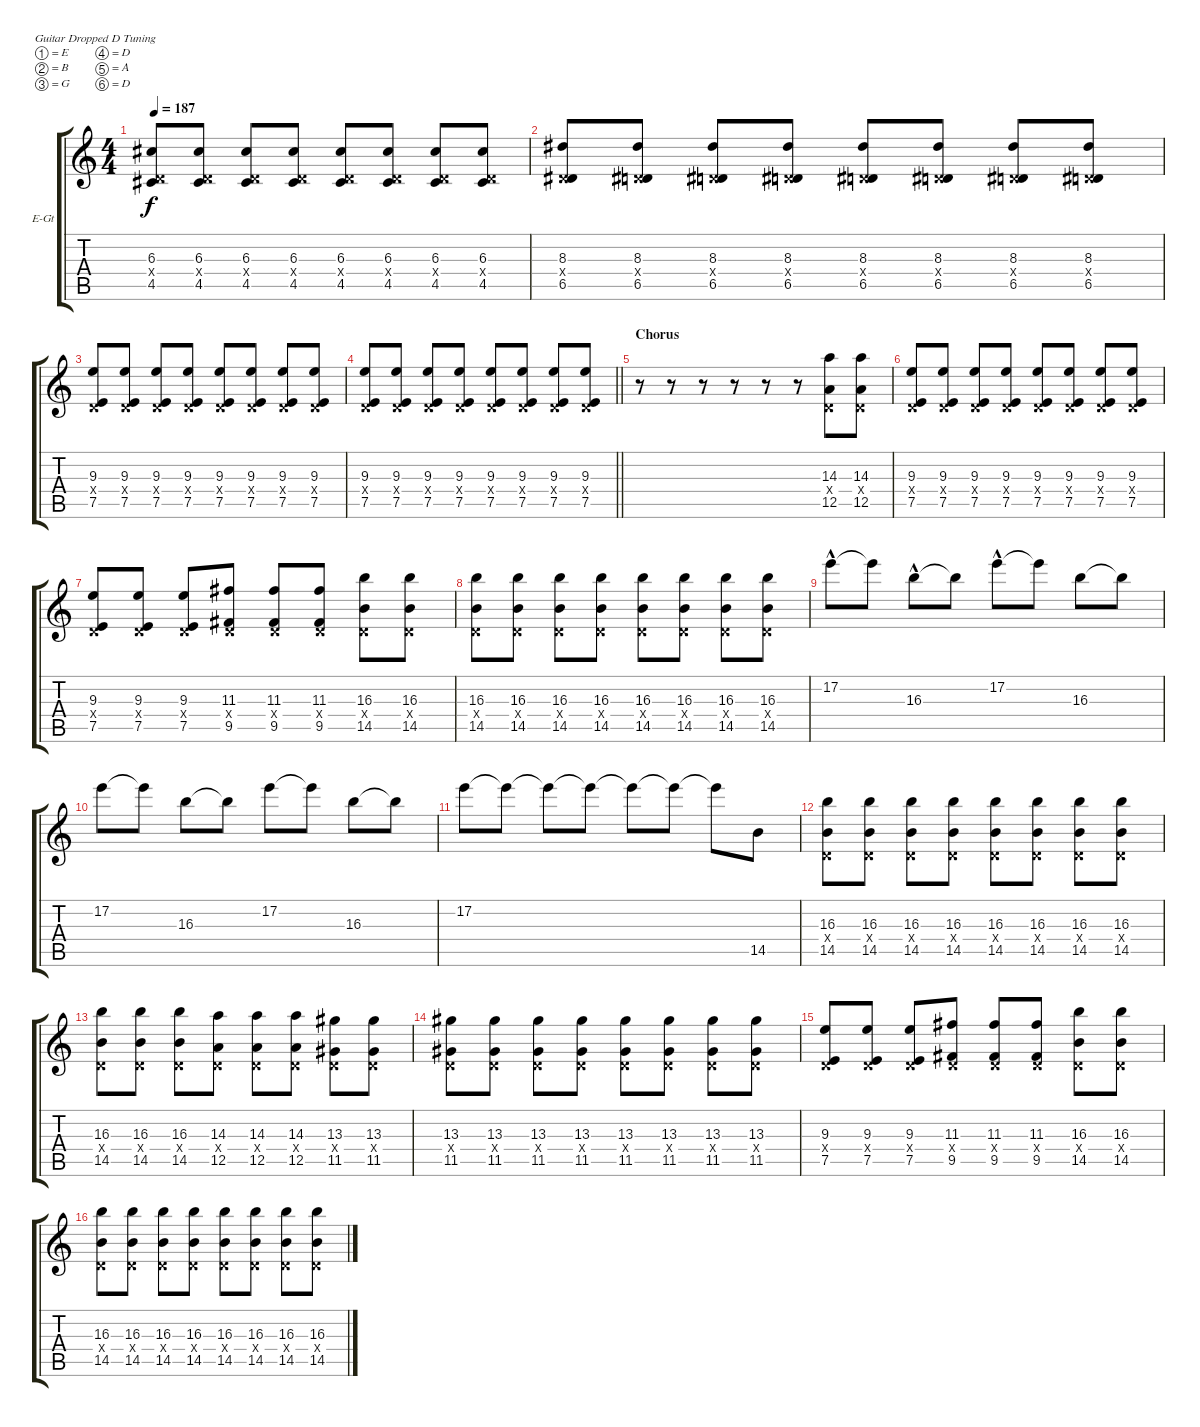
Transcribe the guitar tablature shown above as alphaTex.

\bracketExtendMode groupsimilarinstruments
\firstSystemTrackNameOrientation horizontal
\otherSystemsTrackNameOrientation horizontal
\track ("Jack Barakat" "E-Gt") {instrument overdrivenguitar}
\staff {score tabs}
\tuning (E4 B3 G3 D3 A2 D2)
\ts (4 4)
\tempo 187
\clef g2
\ks c
(6.3 0.4{x} 4.5).8{dy f} (6.3 0.4{x} 4.5).8 (6.3 0.4{x} 4.5).8 (6.3 0.4{x} 4.5).8 (6.3 0.4{x} 4.5).8 (6.3 0.4{x} 4.5).8 (6.3 0.4{x} 4.5).8 (6.3 0.4{x} 4.5).8 |
(8.3 0.4{x} 6.5).8 (8.3 0.4{x} 6.5).8 (8.3 0.4{x} 6.5).8 (8.3 0.4{x} 6.5).8 (8.3 0.4{x} 6.5).8 (8.3 0.4{x} 6.5).8 (8.3 0.4{x} 6.5).8 (8.3 0.4{x} 6.5).8 |
(9.3 0.4{x} 7.5).8 (9.3 0.4{x} 7.5).8 (9.3 0.4{x} 7.5).8 (9.3 0.4{x} 7.5).8 (9.3 0.4{x} 7.5).8 (9.3 0.4{x} 7.5).8 (9.3 0.4{x} 7.5).8 (9.3 0.4{x} 7.5).8 |
\barLineRight lightlight
(9.3 0.4{x} 7.5).8 (9.3 0.4{x} 7.5).8 (9.3 0.4{x} 7.5).8 (9.3 0.4{x} 7.5).8 (9.3 0.4{x} 7.5).8 (9.3 0.4{x} 7.5).8 (9.3 0.4{x} 7.5).8 (9.3 0.4{x} 7.5).8 |
\section ("" "Chorus")
r.8 r.8 r.8 r.8 r.8 r.8 (14.3 0.4{x} 12.5).8 (14.3 0.4{x} 12.5).8 |
(9.3 0.4{x} 7.5).8 (9.3 0.4{x} 7.5).8 (9.3 0.4{x} 7.5).8 (9.3 0.4{x} 7.5).8 (9.3 0.4{x} 7.5).8 (9.3 0.4{x} 7.5).8 (9.3 0.4{x} 7.5).8 (9.3 0.4{x} 7.5).8 |
(9.3 0.4{x} 7.5).8 (9.3 0.4{x} 7.5).8 (9.3 0.4{x} 7.5).8 (11.3 0.4{x} 9.5).8 (11.3 0.4{x} 9.5).8 (11.3 0.4{x} 9.5).8 (16.3 0.4{x} 14.5).8 (16.3 0.4{x} 14.5).8 |
(16.3 0.4{x} 14.5).8 (16.3 0.4{x} 14.5).8 (16.3 0.4{x} 14.5).8 (16.3 0.4{x} 14.5).8 (16.3 0.4{x} 14.5).8 (16.3 0.4{x} 14.5).8 (16.3 0.4{x} 14.5).8 (16.3 0.4{x} 14.5).8 |
17.2{hac}.8 17.2{t}.8 16.3{hac}.8 16.3{t}.8 17.2{hac}.8 17.2{t}.8 16.3.8 16.3{t}.8 |
17.2.8 17.2{t}.8 16.3.8 16.3{t}.8 17.2.8 17.2{t}.8 16.3.8 16.3{t}.8 |
17.2.8 17.2{t}.8 17.2{t}.8 17.2{t}.8 17.2{t}.8 17.2{t}.8 17.2{t}.8 14.5.8 |
(16.3 0.4{x} 14.5).8 (16.3 0.4{x} 14.5).8 (16.3 0.4{x} 14.5).8 (16.3 0.4{x} 14.5).8 (16.3 0.4{x} 14.5).8 (16.3 0.4{x} 14.5).8 (16.3 0.4{x} 14.5).8 (16.3 0.4{x} 14.5).8 |
(16.3 0.4{x} 14.5).8 (16.3 0.4{x} 14.5).8 (16.3 0.4{x} 14.5).8 (14.3 0.4{x} 12.5).8 (14.3 0.4{x} 12.5).8 (14.3 0.4{x} 12.5).8 (13.3 0.4{x} 11.5).8 (13.3 0.4{x} 11.5).8 |
(13.3 0.4{x} 11.5).8 (13.3 0.4{x} 11.5).8 (13.3 0.4{x} 11.5).8 (13.3 0.4{x} 11.5).8 (13.3 0.4{x} 11.5).8 (13.3 0.4{x} 11.5).8 (13.3 0.4{x} 11.5).8 (13.3 0.4{x} 11.5).8 |
(9.3 0.4{x} 7.5).8 (9.3 0.4{x} 7.5).8 (9.3 0.4{x} 7.5).8 (11.3 0.4{x} 9.5).8 (11.3 0.4{x} 9.5).8 (11.3 0.4{x} 9.5).8 (16.3 0.4{x} 14.5).8 (16.3 0.4{x} 14.5).8 |
(16.3 0.4{x} 14.5).8 (16.3 0.4{x} 14.5).8 (16.3 0.4{x} 14.5).8 (16.3 0.4{x} 14.5).8 (16.3 0.4{x} 14.5).8 (16.3 0.4{x} 14.5).8 (16.3 0.4{x} 14.5).8 (16.3 0.4{x} 14.5).8
